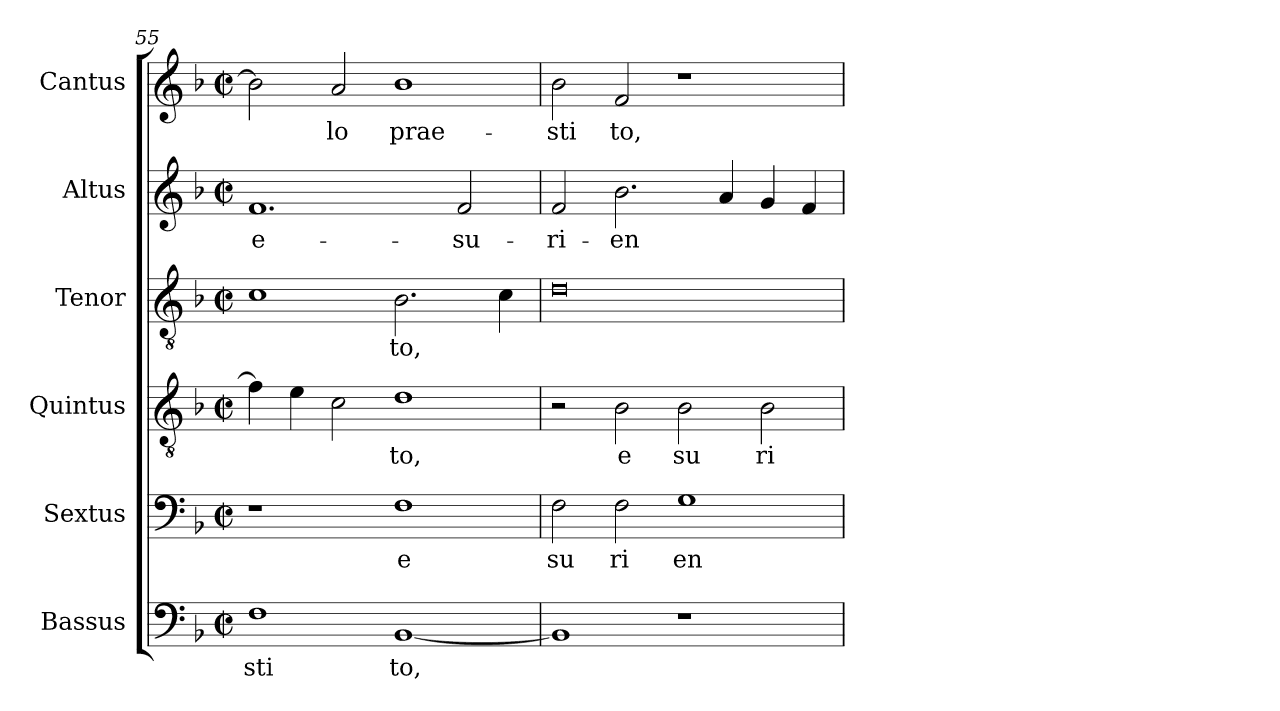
**kern	**text	**kern	**text	**kern	**text	**kern	**text	**kern	**text	**kern	**text
*part6	*part6	*part5	*part5	*part4	*part4	*part3	*part3	*part2	*part2	*part1	*part1
*staff6	*staff6	*staff5	*staff5	*staff4	*staff4	*staff3	*staff3	*staff2	*staff2	*staff1	*staff1
*I"Bassus	*	*I"Sextus	*	*I"Quintus	*	*I"Tenor	*	*I"Altus	*	*I"Cantus	*
*clefF4	*	*clefF4	*	*clefGv2	*	*clefGv2	*	*clefG2	*	*clefG2	*
*k[b-]	*	*k[b-]	*	*k[b-]	*	*k[b-]	*	*k[b-]	*	*k[b-]	*
*F:	*	*F:	*	*F:	*	*F:	*	*F:	*	*F:	*
*M2/2	*	*M2/2	*	*M2/2	*	*M2/2	*	*M2/2	*	*M2/2	*
*met(c|)	*	*met(c|)	*	*met(c|)	*	*met(c|)	*	*met(c|)	*	*met(c|)	*
=55	=55	=55	=55	=55	=55	=55	=55	=55	=55	=55	=55
!	!LO:LY:b:cj	!	!	!	!LO:LY:b:cj	!	!LO:LY:b:cj	!	!LO:LY:b:cj	!	!LO:LY:b:cj
1F	sti	1r	.	4f\]	.	1c	.	1.f	e-	2b-\]	--
!	!	!	!	!	!LO:LY:b:cj	!	!	!	!	!	!
.	.	.	.	4e\	.	.	.	.	.	.	.
!	!	!	!	!	!LO:LY:b:cj	!	!	!	!	!	!LO:LY:b:cj
.	.	.	.	2c\	.	.	.	.	.	2a/	-lo
!	!LO:LY:b:cj	!	!LO:LY:b:cj	!	!LO:LY:b:cj	!	!LO:LY:b:cj	!	!	!	!LO:LY:b:cj
[<1BB-	to,	1F	e	1d	to,	2.B-\	to,	.	.	1b-	prae-
!	!	!	!	!	!	!	!	!	!LO:LY:b:cj	!	!
.	.	.	.	.	.	.	.	2f/	-su-	.	.
!	!	!	!	!	!	!	!LO:LY:b:cj	!	!	!	!
.	.	.	.	.	.	4c\	.	.	.	.	.
!!LO:PB:g=z
=56	=56	=56	=56	=56	=56	=56	=56	=56	=56	=56	=56
!	!LO:LY:b:cj	!	!LO:LY:b:cj	!	!	!	!LO:LY:b:cj	!	!LO:LY:b:cj	!	!LO:LY:b:cj
1BB-]	.	2F\	su	2r	.	0d	.	2f/	-ri-	2b-\	-sti
!	!	!	!LO:LY:b:cj	!	!LO:LY:b:cj	!	!	!	!LO:LY:b:cj	!	!LO:LY:b:cj
.	.	2F\	ri	2B-\	e	.	.	2.b-\	-en-	2f/	to,
!	!	!	!LO:LY:b:cj	!	!LO:LY:b:cj	!	!	!	!	!	!
1r	.	1G	en	2B-\	su	.	.	.	.	1r	.
!	!	!	!	!	!	!	!	!	!LO:LY:b:cj	!	!
.	.	.	.	.	.	.	.	4a/	--	.	.
!	!	!	!	!	!LO:LY:b:cj	!	!	!	!LO:LY:b:cj	!	!
.	.	.	.	2B-\	ri	.	.	4g/	--	.	.
!	!	!	!	!	!	!	!	!	!LO:LY:b:cj	!	!
.	.	.	.	.	.	.	.	4f/	--	.	.
=	=	=	=	=	=	=	=	=	=	=	=
*-	*-	*-	*-	*-	*-	*-	*-	*-	*-	*-	*-
